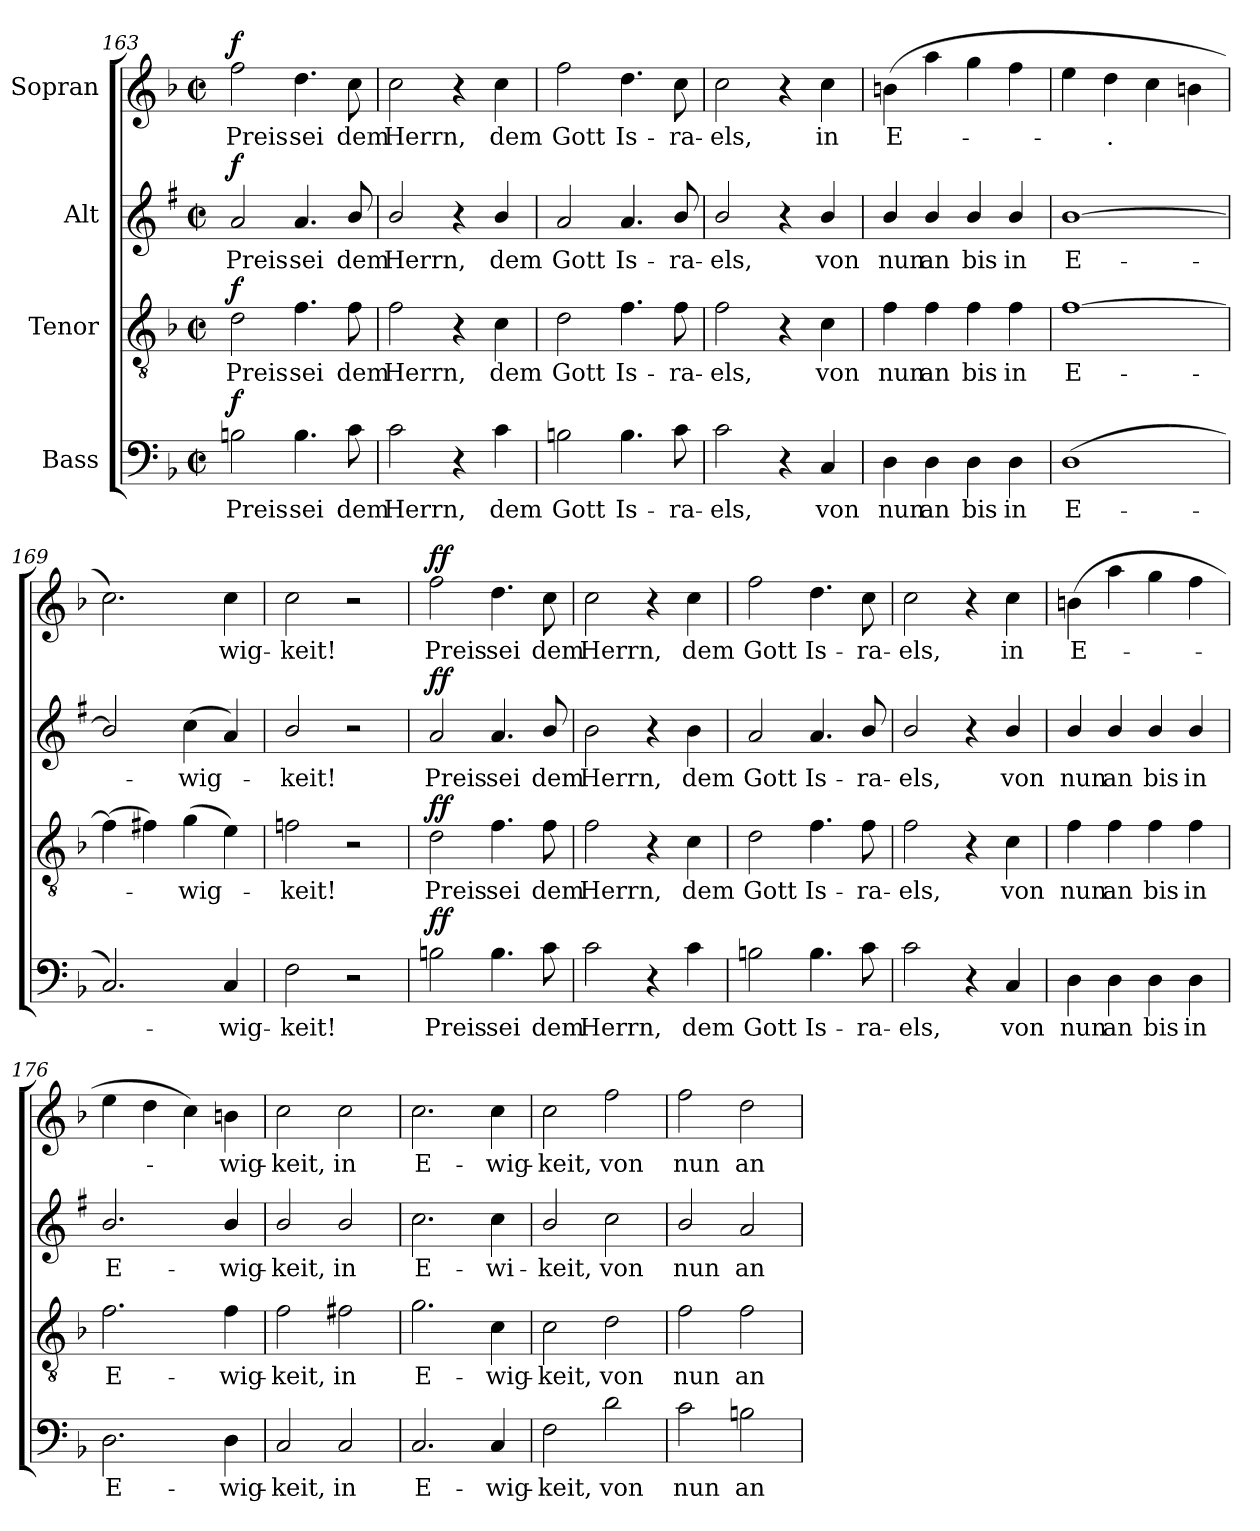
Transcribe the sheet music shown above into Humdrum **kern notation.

**kern	**text	**dynam	**kern	**text	**dynam	**kern	**text	**dynam	**kern	**text	**dynam
*part4	*part4	*part4	*part3	*part3	*part3	*part2	*part2	*part2	*part1	*part1	*part1
*staff4	*staff4	*staff4	*staff3	*staff3	*staff3	*staff2	*staff2	*staff2	*staff1	*staff1	*staff1
*I"Bass	*	*	*I"Tenor	*	*	*I"Alt	*	*	*I"Sopran	*	*
*clefF4	*	*	*clefGv2	*	*	*clefG2	*	*	*clefG2	*	*
*	*	*	*	*	*	*ITrd1c2	*	*	*	*	*
*k[b-]	*	*	*k[b-]	*	*	*k[b-]	*	*	*k[b-]	*	*
*M2/2	*	*	*M2/2	*	*	*M2/2	*	*	*M2/2	*	*
*met(c|)	*	*	*met(c|)	*	*	*met(c|)	*	*	*met(c|)	*	*
=163	=163	=163	=163	=163	=163	=163	=163	=163	=163	=163	=163
!	!	!LO:DY:a	!	!	!LO:DY:a	!	!	!LO:DY:a	!	!	!LO:DY:a
2Bn\	Preis	f	2d\	Preis	f	2g/	Preis	f	2ff\	Preis	f
4.B\	sei	.	4.f\	sei	.	4.g/	sei	.	4.dd\	sei	.
8c\	dem	.	8f\	dem	.	8a/	dem	.	8cc\	dem	.
=164	=164	=164	=164	=164	=164	=164	=164	=164	=164	=164	=164
2c\	Herrn,	.	2f\	Herrn,	.	2a/	Herrn,	.	2cc\	Herrn,	.
4r	.	.	4r	.	.	4r	.	.	4r	.	.
4c\	dem	.	4c\	dem	.	4a/	dem	.	4cc\	dem	.
=165	=165	=165	=165	=165	=165	=165	=165	=165	=165	=165	=165
2Bn\	Gott	.	2d\	Gott	.	2g/	Gott	.	2ff\	Gott	.
4.B\	Is-	.	4.f\	Is-	.	4.g/	Is-	.	4.dd\	Is-	.
8c\	-ra-	.	8f\	-ra-	.	8a/	-ra-	.	8cc\	-ra-	.
=166	=166	=166	=166	=166	=166	=166	=166	=166	=166	=166	=166
2c\	els,	.	2f\	els,	.	2a/	-els,	.	2cc\	els,	.
4r	.	.	4r	.	.	4r	.	.	4r	.	.
4C/	von	.	4c\	von	.	4a/	von	.	4cc\	in	.
=167	=167	=167	=167	=167	=167	=167	=167	=167	=167	=167	=167
4D\	nun	.	4f\	nun	.	4a/	nun	.	(4bn\	E-	.
4D\	an	.	4f\	an	.	4a/	an	.	4aa\	.	.
4D\	bis	.	4f\	bis	.	4a/	bis	.	4gg\	.	.
4D\	in	.	4f\	in	.	4a/	in	.	4ff\	.	.
=168	=168	=168	=168	=168	=168	=168	=168	=168	=168	=168	=168
(1D	E-	.	[1f	E-	.	[1a	E-	.	4ee\	.	.
.	.	.	.	.	.	.	.	.	4dd\	-.	.
.	.	.	.	.	.	.	.	.	4cc\	.	.
.	.	.	.	.	.	.	.	.	4bn\	.	.
!!LO:LB:g=z
=169	=169	=169	=169	=169	=169	=169	=169	=169	=169	=169	=169
2.C/)	.	.	(4f\]	.	.	2a/]	.	.	2.cc\)	.	.
.	.	.	4f#X\)	.	.	.	.	.	.	.	.
.	.	.	(4g\	-wig-	.	(4b-\	-wig-	.	.	.	.
4C/	-wig-	.	4e\)	.	.	4g/)	.	.	4cc\	wig-	.
=170	=170	=170	=170	=170	=170	=170	=170	=170	=170	=170	=170
2F\	-keit!	.	2fn\	-keit!	.	2a/	-keit!	.	2cc\	-keit!	.
2r	.	.	2r	.	.	2r	.	.	2r	.	.
=171	=171	=171	=171	=171	=171	=171	=171	=171	=171	=171	=171
!	!	!LO:DY:a	!	!	!LO:DY:a	!	!	!LO:DY:a	!	!	!LO:DY:a
2Bn\	Preis	ff	2d\	Preis	ff	2g/	Preis	ff	2ff\	Preis	ff
4.B\	sei	.	4.f\	sei	.	4.g/	sei	.	4.dd\	sei	.
8c\	dem	.	8f\	dem	.	8a/	dem	.	8cc\	dem	.
=172	=172	=172	=172	=172	=172	=172	=172	=172	=172	=172	=172
2c\	Herrn,	.	2f\	Herrn,	.	2a\	Herrn,	.	2cc\	Herrn,	.
4r	.	.	4r	.	.	4r	.	.	4r	.	.
4c\	dem	.	4c\	dem	.	4a\	dem	.	4cc\	dem	.
=173	=173	=173	=173	=173	=173	=173	=173	=173	=173	=173	=173
2Bn\	Gott	.	2d\	Gott	.	2g/	Gott	.	2ff\	Gott	.
4.B\	Is-	.	4.f\	Is-	.	4.g/	Is-	.	4.dd\	Is-	.
8c\	-ra-	.	8f\	-ra-	.	8a/	-ra-	.	8cc\	-ra-	.
=174	=174	=174	=174	=174	=174	=174	=174	=174	=174	=174	=174
2c\	-els,	.	2f\	-els,	.	2a/	-els,	.	2cc\	-els,	.
4r	.	.	4r	.	.	4r	.	.	4r	.	.
4C/	von	.	4c\	von	.	4a/	von	.	4cc\	in	.
=175	=175	=175	=175	=175	=175	=175	=175	=175	=175	=175	=175
4D\	nun	.	4f\	nun	.	4a/	nun	.	(4bn\	E-	.
4D\	an	.	4f\	an	.	4a/	an	.	4aa\	.	.
4D\	bis	.	4f\	bis	.	4a/	bis	.	4gg\	.	.
4D\	in	.	4f\	in	.	4a/	in	.	4ff\	.	.
=176	=176	=176	=176	=176	=176	=176	=176	=176	=176	=176	=176
2.D\	E-	.	2.f\	E-	.	2.a/	E-	.	4ee\	.	.
.	.	.	.	.	.	.	.	.	4dd\	.	.
.	.	.	.	.	.	.	.	.	4cc\)	.	.
4D\	-wig-	.	4f\	-wig-	.	4a/	-wig-	.	4bn\	-wig--	.
!!LO:PB:g=z
=177	=177	=177	=177	=177	=177	=177	=177	=177	=177	=177	=177
2C/	-keit,	.	2f\	-keit,	.	2a/	-keit,	.	2cc\	-keit,	.
2C/	in	.	2f#X\	in	.	2a/	in	.	2cc\	in	.
=178	=178	=178	=178	=178	=178	=178	=178	=178	=178	=178	=178
2.C/	E-	.	2.g\	E-	.	2.b-\	E-	.	2.cc\	E-	.
4C/	-wig-	.	4c\	-wig-	.	4b-\	-wi-	.	4cc\	-wig-	.
=179	=179	=179	=179	=179	=179	=179	=179	=179	=179	=179	=179
2F\	-keit,	.	2c\	-keit,	.	2a/	-keit,	.	2cc\	-keit,	.
2d\	von	.	2d\	von	.	2b-\	von	.	2ff\	von	.
=180	=180	=180	=180	=180	=180	=180	=180	=180	=180	=180	=180
2c\	nun	.	2f\	nun	.	2a/	nun	.	2ff\	nun	.
2Bn\	an	.	2f\	an	.	2g/	an	.	2dd\	an	.
=	=	=	=	=	=	=	=	=	=	=	=
*-	*-	*-	*-	*-	*-	*-	*-	*-	*-	*-	*-
